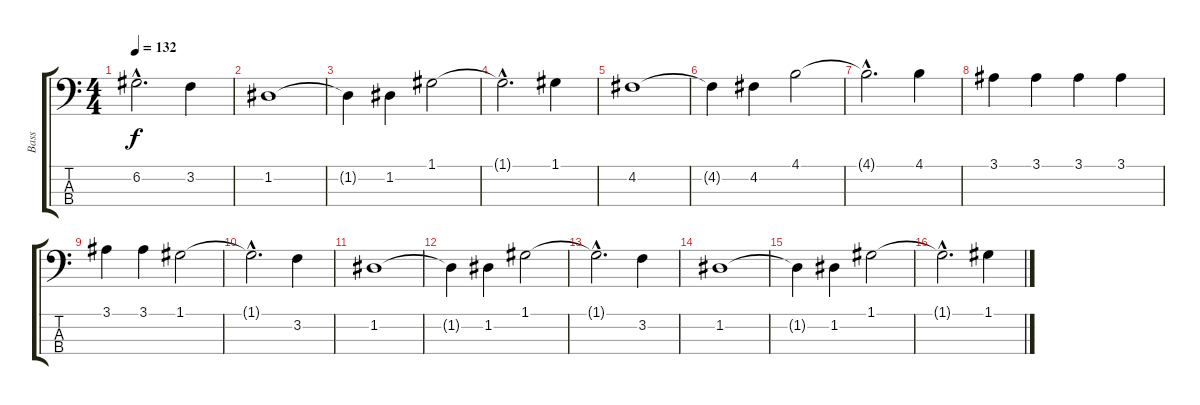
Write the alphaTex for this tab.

\track ("Bass" "Bass") {instrument fretlessbass}
\staff {score tabs}
\tuning (G2 D2 A1 E1) {hide}
\ts (4 4)
\tempo 132
\clef f4
\ks c
6.2{hac t}.2{d dy f} 3.2.4 |
1.2.1 |
1.2{t}.4 1.2.4 1.1.2 |
1.1{hac t}.2{d} 1.1.4 |
4.2.1 |
4.2{t}.4 4.2.4 4.1.2 |
4.1{hac t}.2{d} 4.1.4 |
3.1.4 3.1.4 3.1.4 3.1.4 |
3.1.4 3.1.4 1.1.2 |
1.1{hac t}.2{d} 3.2.4 |
1.2.1 |
1.2{t}.4 1.2.4 1.1.2 |
1.1{hac t}.2{d} 3.2.4 |
1.2.1 |
1.2{t}.4 1.2.4 1.1.2 |
1.1{hac t}.2{d} 1.1.4
